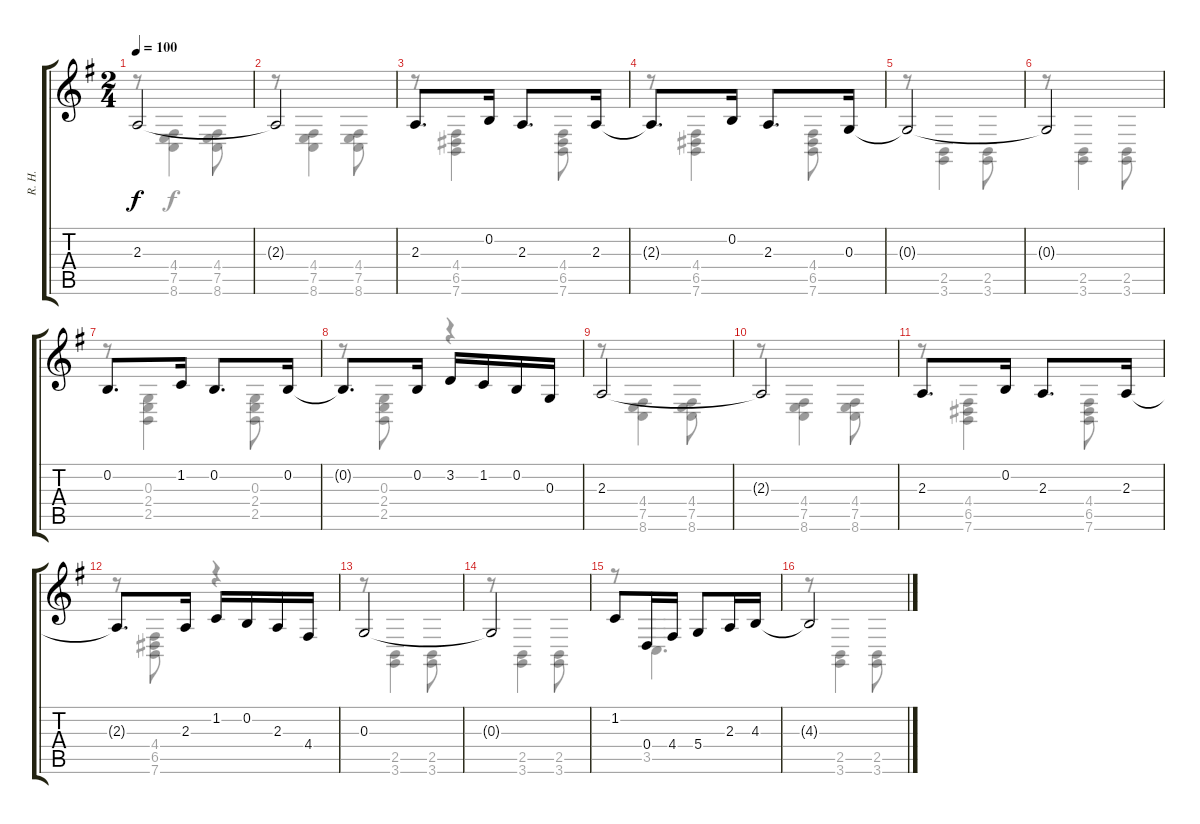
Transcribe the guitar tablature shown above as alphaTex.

\track ("R. H." "R. H.") {instrument brightacousticpiano}
\staff {score tabs}
\tuning (E4 B3 G3 D3 A2 E2) {hide}
\voice
\ts (2 4)
\tempo 100
\clef g2
\ks g
2.3{t}.2{dy f} |
2.3{t}.2 |
2.3.8{d} 0.2.16 2.3.8{d} 2.3.16 |
2.3{t}.8{d} 0.2.16 2.3.8{d} 0.3.16 |
0.3{t}.2 |
0.3{t}.2 |
0.2.8{d} 1.2.16 0.2.8{d} 0.2.16 |
0.2{t}.8{d} 0.2.16 3.2.16 1.2.16 0.2.16 0.3.16 |
2.3.2 |
2.3{t}.2 |
2.3.8{d} 0.2.16 2.3.8{d} 2.3.16 |
2.3{t}.8{d} 2.3.16 1.2.16 0.2.16 2.3.16 4.4.16 |
0.3.2 |
0.3{t}.2 |
1.2.8 0.4.16 4.4.16 5.4.8 2.3.16 4.3.16 |
4.3{t}.2
\voice
\clef g2
\ottava regular
\simile none
\ks g
r.8{dy f} (4.4 7.5 8.6).4 (4.4 7.5 8.6).8 |
r.8 (4.4 7.5 8.6).4 (4.4 7.5 8.6).8 |
r.8 (4.4 6.5 7.6).4 (4.4 6.5 7.6).8 |
r.8 (4.4 6.5 7.6).4 (4.4 6.5 7.6).8 |
r.8 (2.5 3.6).4 (2.5 3.6).8 |
r.8 (2.5 3.6).4 (2.5 3.6).8 |
r.8 (0.3 2.4 2.5).4 (0.3 2.4 2.5).8 |
r.8 (0.3 2.4 2.5).8 r.4 |
r.8 (4.4 7.5 8.6).4 (4.4 7.5 8.6).8 |
r.8 (4.4 7.5 8.6).4 (4.4 7.5 8.6).8 |
r.8 (4.4 6.5 7.6).4 (4.4 6.5 7.6).8 |
r.8 (4.4 6.5 7.6).8 r.4 |
r.8 (2.5 3.6).4 (2.5 3.6).8 |
r.8 (2.5 3.6).4 (2.5 3.6).8 |
r.8 3.5.4{d} |
r.8 (2.5 3.6).4 (2.5 3.6).8
